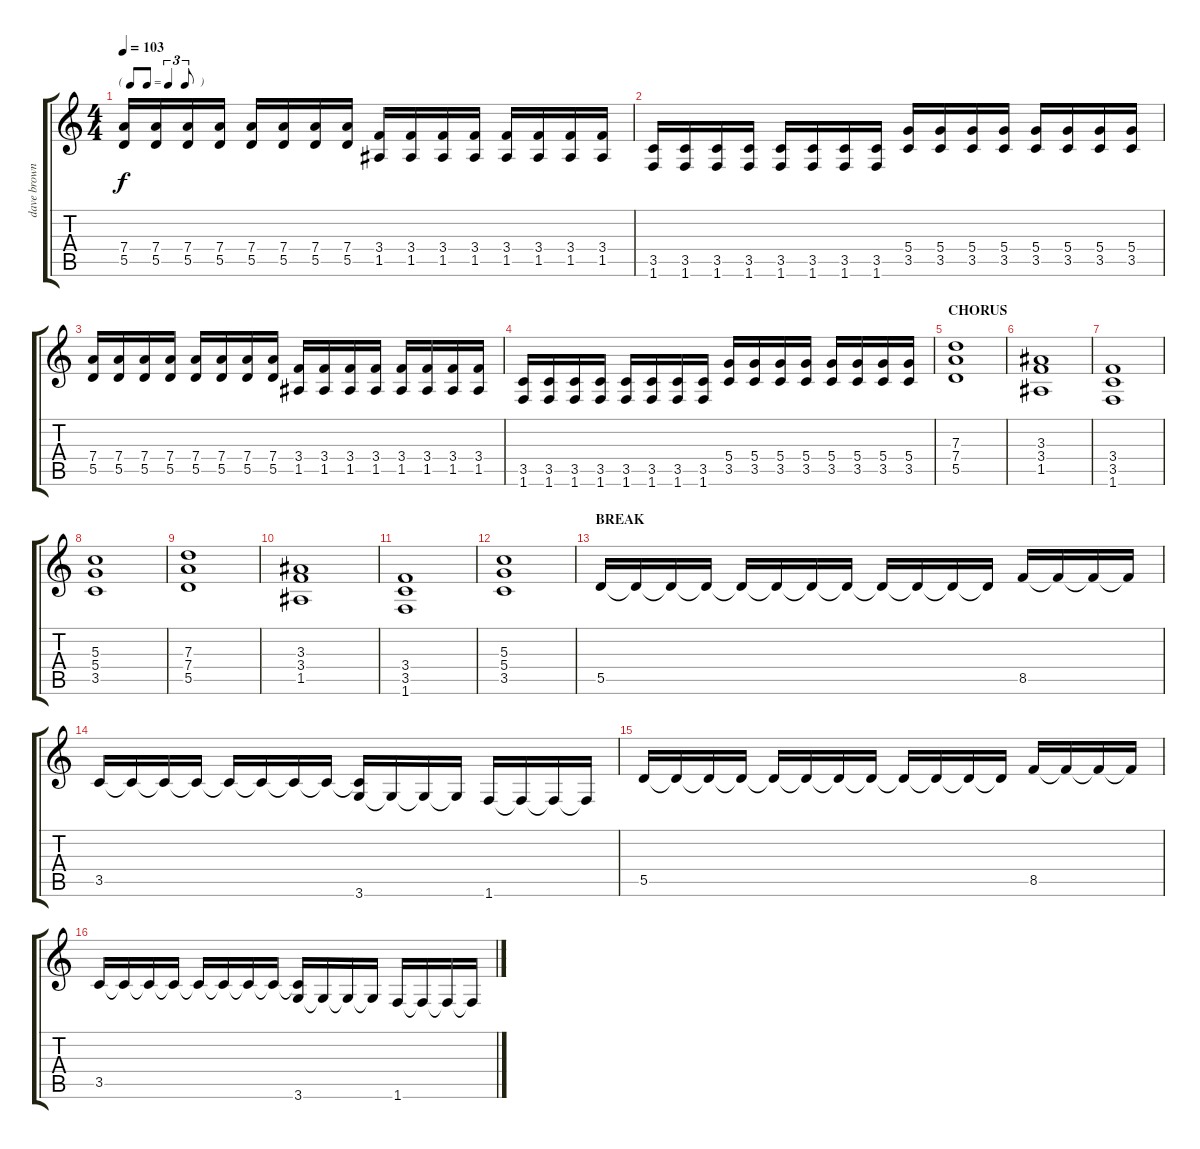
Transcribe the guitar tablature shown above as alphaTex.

\track ("dave brown sound" "dave brown") {instrument distortionguitar}
\staff {score tabs}
\tuning (E4 B3 G3 D3 A2 E2) {hide}
\ts (4 4)
\tf triplet8th
\tempo 103
\clef g2
\ks c
(7.4 5.5).16{dy f} (7.4 5.5).16 (7.4 5.5).16 (7.4 5.5).16 (7.4 5.5).16 (7.4 5.5).16 (7.4 5.5).16 (7.4 5.5).16 (3.4 1.5).16 (3.4 1.5).16 (3.4 1.5).16 (3.4 1.5).16 (3.4 1.5).16 (3.4 1.5).16 (3.4 1.5).16 (3.4 1.5).16 |
(3.5 1.6).16 (3.5 1.6).16 (3.5 1.6).16 (3.5 1.6).16 (3.5 1.6).16 (3.5 1.6).16 (3.5 1.6).16 (3.5 1.6).16 (5.4 3.5).16 (5.4 3.5).16 (5.4 3.5).16 (5.4 3.5).16 (5.4 3.5).16 (5.4 3.5).16 (5.4 3.5).16 (5.4 3.5).16 |
(7.4 5.5).16 (7.4 5.5).16 (7.4 5.5).16 (7.4 5.5).16 (7.4 5.5).16 (7.4 5.5).16 (7.4 5.5).16 (7.4 5.5).16 (3.4 1.5).16 (3.4 1.5).16 (3.4 1.5).16 (3.4 1.5).16 (3.4 1.5).16 (3.4 1.5).16 (3.4 1.5).16 (3.4 1.5).16 |
(3.5 1.6).16 (3.5 1.6).16 (3.5 1.6).16 (3.5 1.6).16 (3.5 1.6).16 (3.5 1.6).16 (3.5 1.6).16 (3.5 1.6).16 (5.4 3.5).16 (5.4 3.5).16 (5.4 3.5).16 (5.4 3.5).16 (5.4 3.5).16 (5.4 3.5).16 (5.4 3.5).16 (5.4 3.5).16 |
\section ("" "CHORUS")
(7.3 7.4 5.5).1 |
(3.3 3.4 1.5).1 |
(3.4 3.5 1.6).1 |
(5.3 5.4 3.5).1 |
(7.3 7.4 5.5).1 |
(3.3 3.4 1.5).1 |
(3.4 3.5 1.6).1 |
(5.3 5.4 3.5).1 |
\section ("" "BREAK")
5.5.16 5.5{t}.16 5.5{t}.16 5.5{t}.16 5.5{t}.16 5.5{t}.16 5.5{t}.16 5.5{t}.16 5.5{t}.16 5.5{t}.16 5.5{t}.16 5.5{t}.16 8.5.16 8.5{t}.16 8.5{t}.16 8.5{t}.16 |
3.5.16 3.5{t}.16 3.5{t}.16 3.5{t}.16 3.5{t}.16 3.5{t}.16 3.5{t}.16 3.5{t}.16 (3.5{t} 3.6).16 3.6{t}.16 3.6{t}.16 3.6{t}.16 1.6.16 1.6{t}.16 1.6{t}.16 1.6{t}.16 |
5.5.16 5.5{t}.16 5.5{t}.16 5.5{t}.16 5.5{t}.16 5.5{t}.16 5.5{t}.16 5.5{t}.16 5.5{t}.16 5.5{t}.16 5.5{t}.16 5.5{t}.16 8.5.16 8.5{t}.16 8.5{t}.16 8.5{t}.16 |
3.5.16 3.5{t}.16 3.5{t}.16 3.5{t}.16 3.5{t}.16 3.5{t}.16 3.5{t}.16 3.5{t}.16 (3.5{t} 3.6).16 3.6{t}.16 3.6{t}.16 3.6{t}.16 1.6.16 1.6{t}.16 1.6{t}.16 1.6{t}.16
